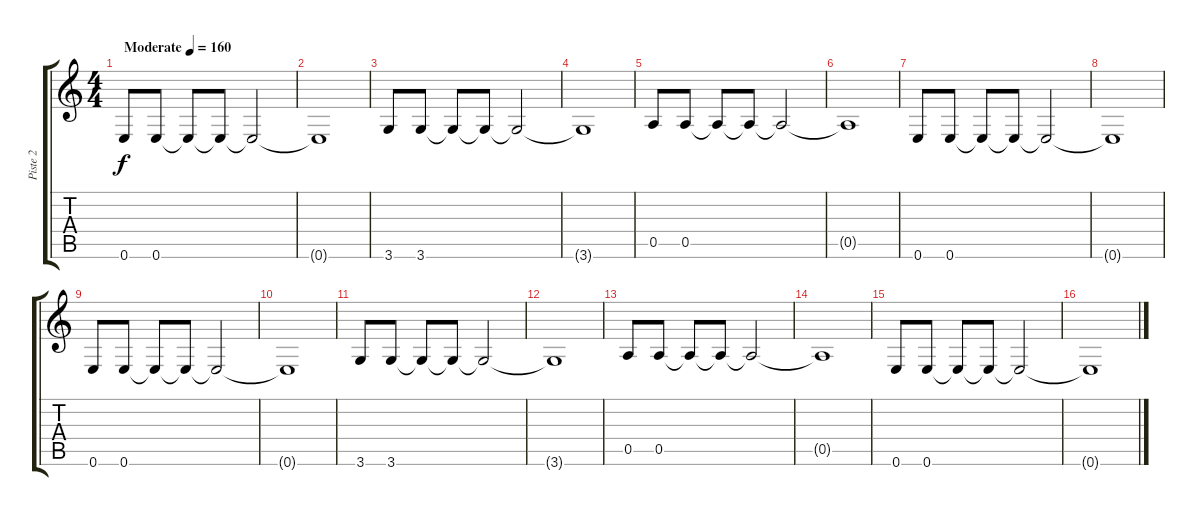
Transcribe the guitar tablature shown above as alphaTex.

\track ("Piste 2" "Piste 2") {instrument distortionguitar}
\staff {score tabs}
\tuning (E4 B3 G3 D3 A2 E2) {hide}
\ts (4 4)
\tempo (160 "Moderate")
\clef g2
\ks c
0.6.8{dy f instrument distortionguitar} 0.6.8 0.6{t}.8 0.6{t}.8 0.6{t}.2 |
0.6{t}.1 |
3.6.8 3.6.8 3.6{t}.8 3.6{t}.8 3.6{t}.2 |
3.6{t}.1 |
0.5.8 0.5.8 0.5{t}.8 0.5{t}.8 0.5{t}.2 |
0.5{t}.1 |
0.6.8 0.6.8 0.6{t}.8 0.6{t}.8 0.6{t}.2 |
0.6{t}.1 |
0.6.8 0.6.8 0.6{t}.8 0.6{t}.8 0.6{t}.2 |
0.6{t}.1 |
3.6.8 3.6.8 3.6{t}.8 3.6{t}.8 3.6{t}.2 |
3.6{t}.1 |
0.5.8 0.5.8 0.5{t}.8 0.5{t}.8 0.5{t}.2 |
0.5{t}.1 |
0.6.8 0.6.8 0.6{t}.8 0.6{t}.8 0.6{t}.2 |
0.6{t}.1
